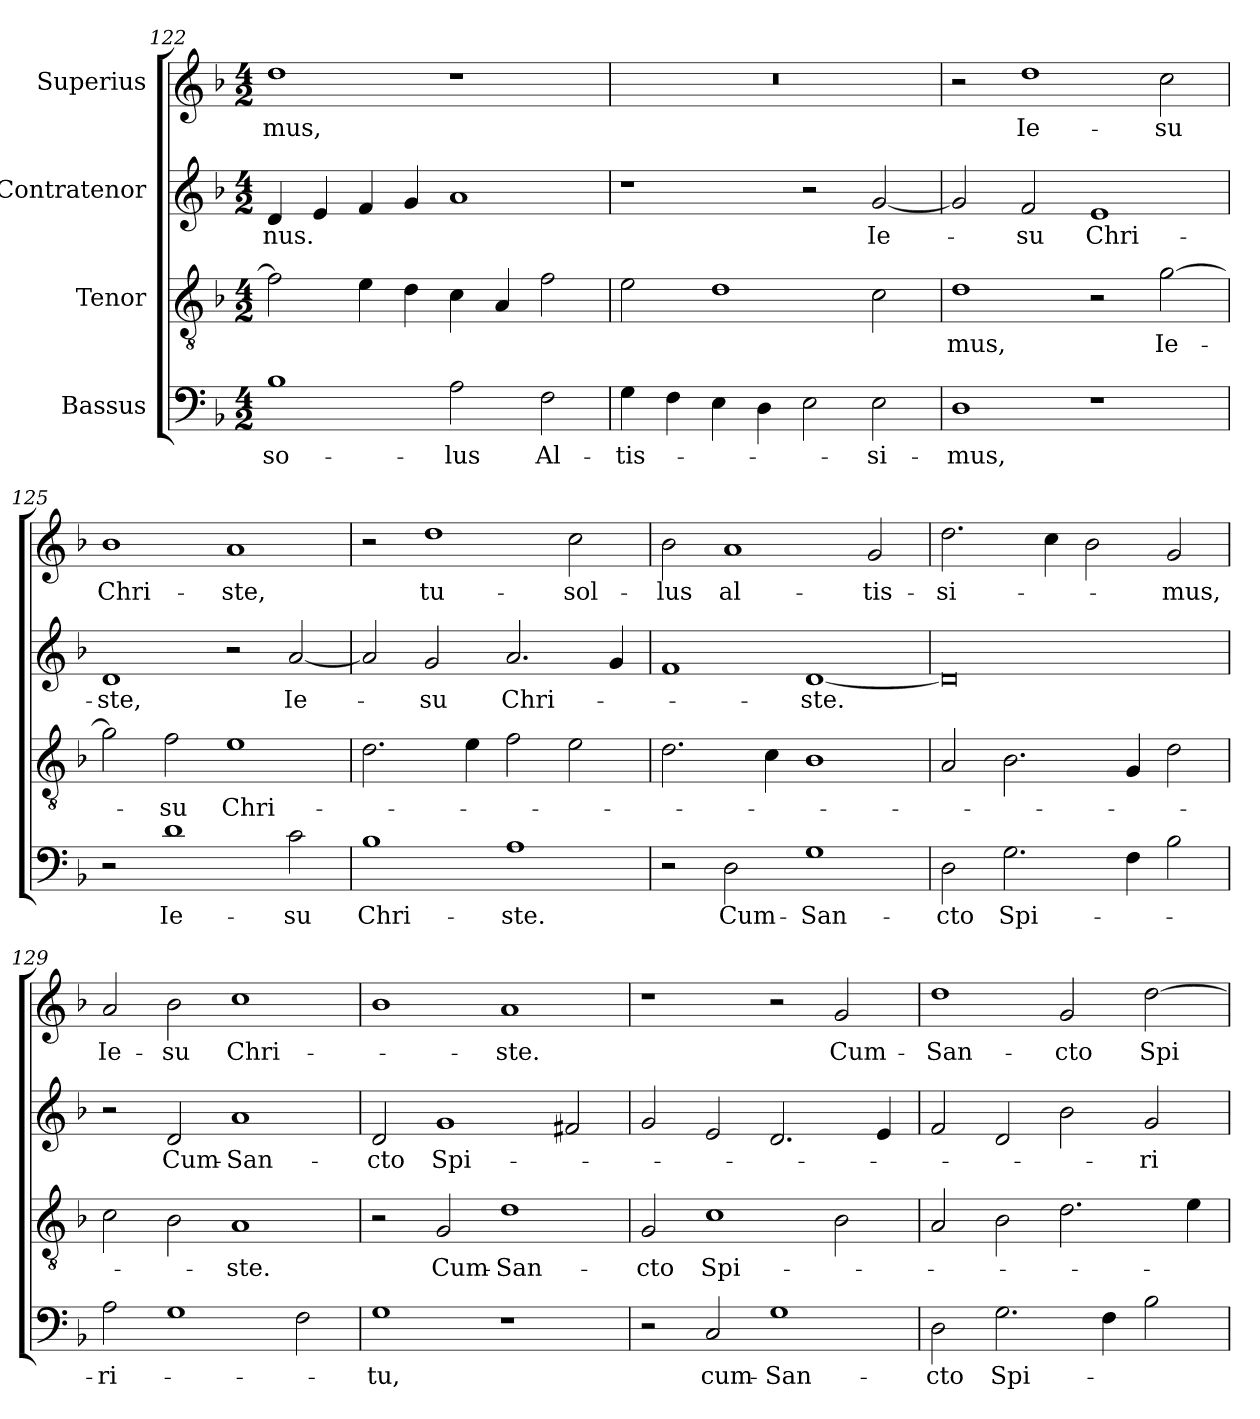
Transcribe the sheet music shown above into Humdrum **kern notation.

**kern	**text	**kern	**text	**kern	**text	**kern	**text
*part4	*part4	*part3	*part3	*part2	*part2	*part1	*part1
*staff4	*staff4	*staff3	*staff3	*staff2	*staff2	*staff1	*staff1
*I"Bassus	*	*I"Tenor	*	*I"Contratenor	*	*I"Superius	*
*clefF4	*	*clefGv2	*	*clefG2	*	*clefG2	*
*k[b-]	*	*k[b-]	*	*k[b-]	*	*k[b-]	*
*M4/2	*	*M4/2	*	*M4/2	*	*M4/2	*
=122	=122	=122	=122	=122	=122	=122	=122
1B-\	so-	2f\]	.	4d/	-nus.	1dd\	-mus,
.	.	.	.	4e/	.	.	.
.	.	4e\	.	4f/	.	.	.
.	.	4d\	.	4g/	.	.	.
2A\	-lus	4c\	.	1a/	.	1r	.
.	.	4A/	.	.	.	.	.
2F\	Al-	2f\	.	.	.	.	.
=123	=123	=123	=123	=123	=123	=123	=123
4G\	-tis-	2e\	.	1r	.	0r	.
4F\	.	.	.	.	.	.	.
4E\	.	1d\	.	.	.	.	.
4D\	.	.	.	.	.	.	.
2E\	.	.	.	2r	.	.	.
2E\	-si-	2c\	.	[2g/	Ie-	.	.
=124	=124	=124	=124	=124	=124	=124	=124
1D\	-mus,	1d\	-mus,	2g/]	.	2r	.
.	.	.	.	2f/	-su	1dd\	Ie-
1r	.	2r	.	1e/	Chri-	.	.
.	.	[2g\	Ie-	.	.	2cc\	-su
=125	=125	=125	=125	=125	=125	=125	=125
2r	.	2g\]	.	1d/	-ste,	1b-\	Chri-
1d\	Ie-	2f\	-su	.	.	.	.
.	.	1e\	Chri-	2r	.	1a/	-ste,
2c\	-su	.	.	[2a/	Ie-	.	.
=126	=126	=126	=126	=126	=126	=126	=126
1B-\	Chri-	2.d\	.	2a/]	.	2r	.
.	.	.	.	2g/	-su	1dd\	tu-
.	.	4e\	.	.	.	.	.
1A\	-ste.	2f\	.	2.a/	Chri-	.	.
.	.	2e\	.	.	.	2cc\	sol-
.	.	.	.	4g/	.	.	.
=127	=127	=127	=127	=127	=127	=127	=127
2r	.	2.d\	.	1f/	.	2b-\	-lus
2D\	Cum-	.	.	.	.	1a/	al-
.	.	4c\	.	.	.	.	.
1G\	San-	1B-\	.	[1d/	-ste.	.	.
.	.	.	.	.	.	2g/	-tis-
=128	=128	=128	=128	=128	=128	=128	=128
2D\	-cto	2A/	.	0d/]	.	2.dd\	-si-
2.G\	Spi-	2.B-\	.	.	.	.	.
.	.	.	.	.	.	4cc\	.
.	.	.	.	.	.	2b-\	.
4F\	.	4G/	.	.	.	.	.
2B-\	.	2d\	.	.	.	2g/	-mus,
=129	=129	=129	=129	=129	=129	=129	=129
2A\	-ri-	2c\	.	2r	.	2a/	Ie-
1G\	.	2B-\	.	2d/	Cum-	2b-\	-su
.	.	1A/	-ste.	1a/	San-	1cc\	Chri-
2F\	.	.	.	.	.	.	.
=130	=130	=130	=130	=130	=130	=130	=130
1G\	-tu,	2r	.	2d/	-cto	1b-\	.
.	.	2G/	Cum-	1g/	Spi-	.	.
1r	.	1d\	San-	.	.	1a/	-ste.
.	.	.	.	2f#X/	.	.	.
=131	=131	=131	=131	=131	=131	=131	=131
2r	.	2G/	-cto	2g/	.	1r	.
2C/	cum-	1c\	Spi-	2e/	.	.	.
1G\	San-	.	.	2.d/	.	2r	.
.	.	2B-\	.	.	.	2g/	Cum-
.	.	.	.	4e/	.	.	.
=132	=132	=132	=132	=132	=132	=132	=132
2D\	-cto	2A/	.	2f/	.	1dd\	San-
2.G\	Spi-	2B-\	.	2d/	.	.	.
.	.	2.d\	.	2b-\	.	2g/	-cto
4F\	.	.	.	.	.	.	.
2B-\	.	.	.	2g/	-ri-	[2dd\	Spi-
.	.	4e\	.	.	.	.	.
=	=	=	=	=	=	=	=
*-	*-	*-	*-	*-	*-	*-	*-
